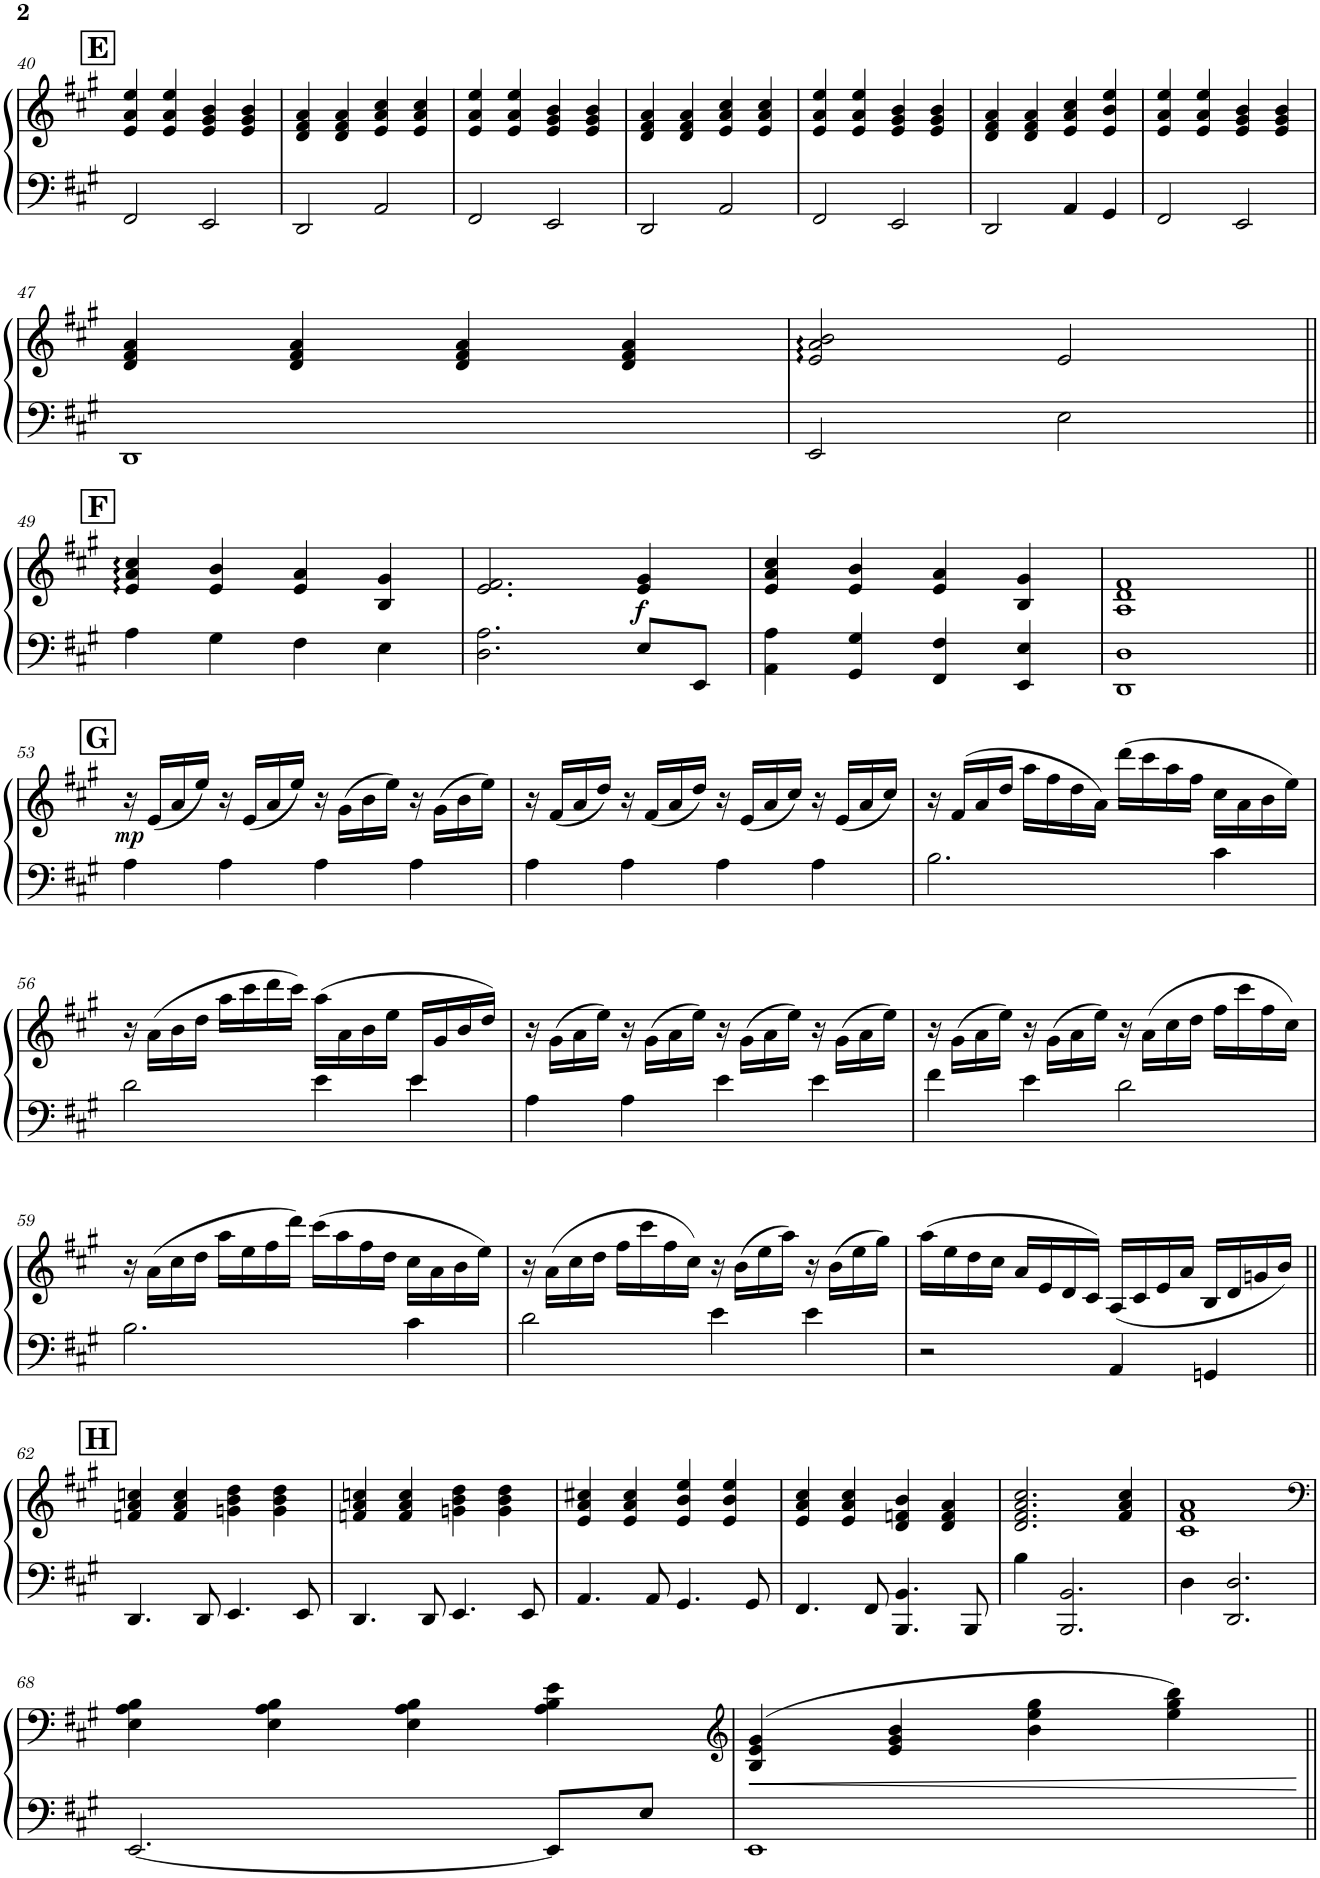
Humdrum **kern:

**kern	**kern	**dynam
*part1	*part1	*part1
*staff2	*staff1	*staff1/2
*I"Piano	*	*
*I'Pno.	*	*
!!LO:PB:g=z
*clefF4	*clefG2	*
*k[f#c#g#]	*k[f#c#g#]	*
*M4/4	*M4/4	*
*met(c)	*met(c)	*
!!LO:REH:place=s1:a:B:cj:fs=14:t=E
=40	=40	=40
2FF#/	4e/ 4a/ 4ee/	.
.	4e/ 4a/ 4ee/	.
2EE/	4e/ 4g#/ 4b/	.
.	4e/ 4g#/ 4b/	.
=41	=41	=41
2DD/	4d/ 4f#/ 4a/	.
.	4d/ 4f#/ 4a/	.
2AA/	4e/ 4a/ 4cc#/	.
.	4e/ 4a/ 4cc#/	.
=42	=42	=42
2FF#/	4e/ 4a/ 4ee/	.
.	4e/ 4a/ 4ee/	.
2EE/	4e/ 4g#/ 4b/	.
.	4e/ 4g#/ 4b/	.
=43	=43	=43
2DD/	4d/ 4f#/ 4a/	.
.	4d/ 4f#/ 4a/	.
2AA/	4e/ 4a/ 4cc#/	.
.	4e/ 4a/ 4cc#/	.
=44	=44	=44
2FF#/	4e/ 4a/ 4ee/	.
.	4e/ 4a/ 4ee/	.
2EE/	4e/ 4g#/ 4b/	.
.	4e/ 4g#/ 4b/	.
=45	=45	=45
2DD/	4d/ 4f#/ 4a/	.
.	4d/ 4f#/ 4a/	.
4AA/	4e/ 4a/ 4cc#/	.
4GG#/	4e/ 4b/ 4ee/	.
=46	=46	=46
2FF#/	4e/ 4a/ 4ee/	.
.	4e/ 4a/ 4ee/	.
2EE/	4e/ 4g#/ 4b/	.
.	4e/ 4g#/ 4b/	.
!!LO:LB:g=z
=47	=47	=47
1DD	4d/ 4f#/ 4a/	.
.	4d/ 4f#/ 4a/	.
.	4d/ 4f#/ 4a/	.
.	4d/ 4f#/ 4a/	.
=48	=48	=48
2EE/	2e/ 2a/ 2b/	.
2E\	2e/	.
!!LO:LB:g=z
!!LO:REH:place=s1:a:B:cj:fs=14:t=F
=49||	=49||	=49||
4A\	4e/ 4a/ 4cc#/	.
4G#\	4e/ 4b/	.
4F#\	4e/ 4a/	.
4E\	4B/ 4g#/	.
=50	=50	=50
2.D\ 2.A\	2.e/ 2.f#/	.
!	!	!LO:DY:b
8E/L	4e/ 4g#/	f
8EE/J	.	.
=51	=51	=51
4AA\ 4A\	4e/ 4a/ 4cc#/	.
4GG#/ 4G#/	4e/ 4b/	.
4FF#/ 4F#/	4e/ 4a/	.
4EE/ 4E/	4B/ 4g#/	.
=52	=52	=52
1DD 1D	1A 1d 1f#	.
!!LO:LB:g=z
!!LO:REH:place=s1:a:B:cj:fs=14:t=G
=53||	=53||	=53||
!	!	!LO:DY:b
4A\	16r	mp
.	(16e/LL	.
.	16a/	.
.	16ee/JJ)	.
4A\	16r	.
.	(16e/LL	.
.	16a/	.
.	16ee/JJ)	.
4A\	16r	.
.	(16g#\LL	.
.	16b\	.
.	16ee\JJ)	.
4A\	16r	.
.	(16g#\LL	.
.	16b\	.
.	16ee\JJ)	.
=54	=54	=54
4A\	16r	.
.	(16f#/LL	.
.	16a/	.
.	16dd/JJ)	.
4A\	16r	.
.	(16f#/LL	.
.	16a/	.
.	16dd/JJ)	.
4A\	16r	.
.	(16e/LL	.
.	16a/	.
.	16cc#/JJ)	.
4A\	16r	.
.	(16e/LL	.
.	16a/	.
.	16cc#/JJ)	.
=55	=55	=55
2.B\	16r	.
.	(16f#/LL	.
.	16a/	.
.	16dd/JJ	.
.	16aa\LL	.
.	16ff#\	.
.	16dd\	.
.	16a\JJ)	.
.	(16ddd\LL	.
.	16ccc#\	.
.	16aa\	.
.	16ff#\JJ	.
4c#\	16cc#\LL	.
.	16a\	.
.	16b\	.
.	16ee\JJ)	.
!!LO:LB:g=z
=56	=56	=56
*^	*	*
2.ryy	2d\	16r	.
.	.	(16a\LL	.
.	.	16b\	.
.	.	16dd\JJ	.
.	.	16aa\LL	.
.	.	16ccc#\	.
.	.	16ddd\	.
.	.	16ccc#\JJ)	.
.	4e\	(16aa\LL	.
.	.	16a\	.
.	.	16b\	.
.	.	16ee\JJ	.
16e/LL	4e\	16ryy	.
8.ryy	.	16g#/	.
.	.	16b/	.
.	.	16dd/JJ)	.
*v	*v	*	*
=57	=57	=57
4A\	16r	.
.	(16g#\LL	.
.	16a\	.
.	16ee\JJ)	.
4A\	16r	.
.	(16g#\LL	.
.	16a\	.
.	16ee\JJ)	.
4e\	16r	.
.	(16g#\LL	.
.	16a\	.
.	16ee\JJ)	.
4e\	16r	.
.	(16g#\LL	.
.	16a\	.
.	16ee\JJ)	.
=58	=58	=58
4f#\	16r	.
.	(16g#\LL	.
.	16a\	.
.	16ee\JJ)	.
4e\	16r	.
.	(16g#\LL	.
.	16a\	.
.	16ee\JJ)	.
2d\	16r	.
.	(16a\LL	.
.	16cc#\	.
.	16dd\JJ	.
.	16ff#\LL	.
.	16ccc#\	.
.	16ff#\	.
.	16cc#\JJ)	.
!!LO:LB:g=z
=59	=59	=59
2.B\	16r	.
.	(16a\LL	.
.	16cc#\	.
.	16dd\JJ	.
.	16aa\LL	.
.	16ee\	.
.	16ff#\	.
.	16ddd\JJ)	.
.	(16ccc#\LL	.
.	16aa\	.
.	16ff#\	.
.	16dd\JJ	.
4c#\	16cc#\LL	.
.	16a\	.
.	16b\	.
.	16ee\JJ)	.
=60	=60	=60
2d\	16r	.
.	(16a\LL	.
.	16cc#\	.
.	16dd\JJ	.
.	16ff#\LL	.
.	16ccc#\	.
.	16ff#\	.
.	16cc#\JJ)	.
4e\	16r	.
.	(16b\LL	.
.	16ee\	.
.	16aa\JJ)	.
4e\	16r	.
.	(16b\LL	.
.	16ee\	.
.	16gg#\JJ)	.
=61	=61	=61
2r	(16aa\LL	.
.	16ee\	.
.	16dd\	.
.	16cc#\JJ	.
.	16a/LL	.
.	16e/	.
.	16d/	.
.	16c#/JJ)	.
4AA/	(16A/LL	.
.	16c#/	.
.	16e/	.
.	16a/JJ	.
4GGn/	16B/LL	.
.	16d/	.
.	16gn/	.
.	16b/JJ)	.
!!LO:LB:g=z
!!LO:REH:place=s1:a:B:cj:fs=14:t=H
=62||	=62||	=62||
4.DD/	4fn/ 4a/ 4ccn/	.
.	4f/ 4a/ 4cc/	.
8DD/	.	.
4.EE/	4gn\ 4b\ 4dd\	.
.	4g\ 4b\ 4dd\	.
8EE/	.	.
=63	=63	=63
4.DD/	4fn/ 4a/ 4ccn/	.
.	4f/ 4a/ 4cc/	.
8DD/	.	.
4.EE/	4gn\ 4b\ 4dd\	.
.	4g\ 4b\ 4dd\	.
8EE/	.	.
=64	=64	=64
4.AA/	4e/ 4a/ 4cc#X/	.
.	4e/ 4a/ 4cc#/	.
8AA/	.	.
4.GG#/	4e/ 4b/ 4ee/	.
.	4e/ 4b/ 4ee/	.
8GG#/	.	.
=65	=65	=65
4.FF#/	4e/ 4a/ 4cc#/	.
.	4e/ 4a/ 4cc#/	.
8FF#/	.	.
4.BBB/ 4.BB/	4d/ 4fn/ 4b/	.
.	4d/ 4f/ 4a/	.
8BBB/	.	.
=66	=66	=66
4B\	2.d/ 2.f#/ 2.a/ 2.cc#/	.
2.BBB/ 2.BB/	.	.
.	4f#/ 4a/ 4cc#/	.
=67	=67	=67
4D\	1c# 1f# 1a	.
2.DD/ 2.D/	.	.
!!LO:LB:g=z
=68	=68	=68
*	*clefF4	*
[2.EE/	4E\ 4A\ 4B\	.
.	4E\ 4A\ 4B\	.
.	4E\ 4A\ 4B\	.
8EE/L]	4A\ 4B\ 4e\	.
8E/J	.	.
=69	=69	=69
*	*clefG2	*
!	!	!LO:HP:b
1EE	(4B/ 4e/ 4g#/	<
.	4e/ 4g#/ 4b/	.
.	4b\ 4ee\ 4gg#\	.
.	4ee\ 4gg#\ 4bb\)	.
.	.	[
=||	=||	=||
*-	*-	*-
